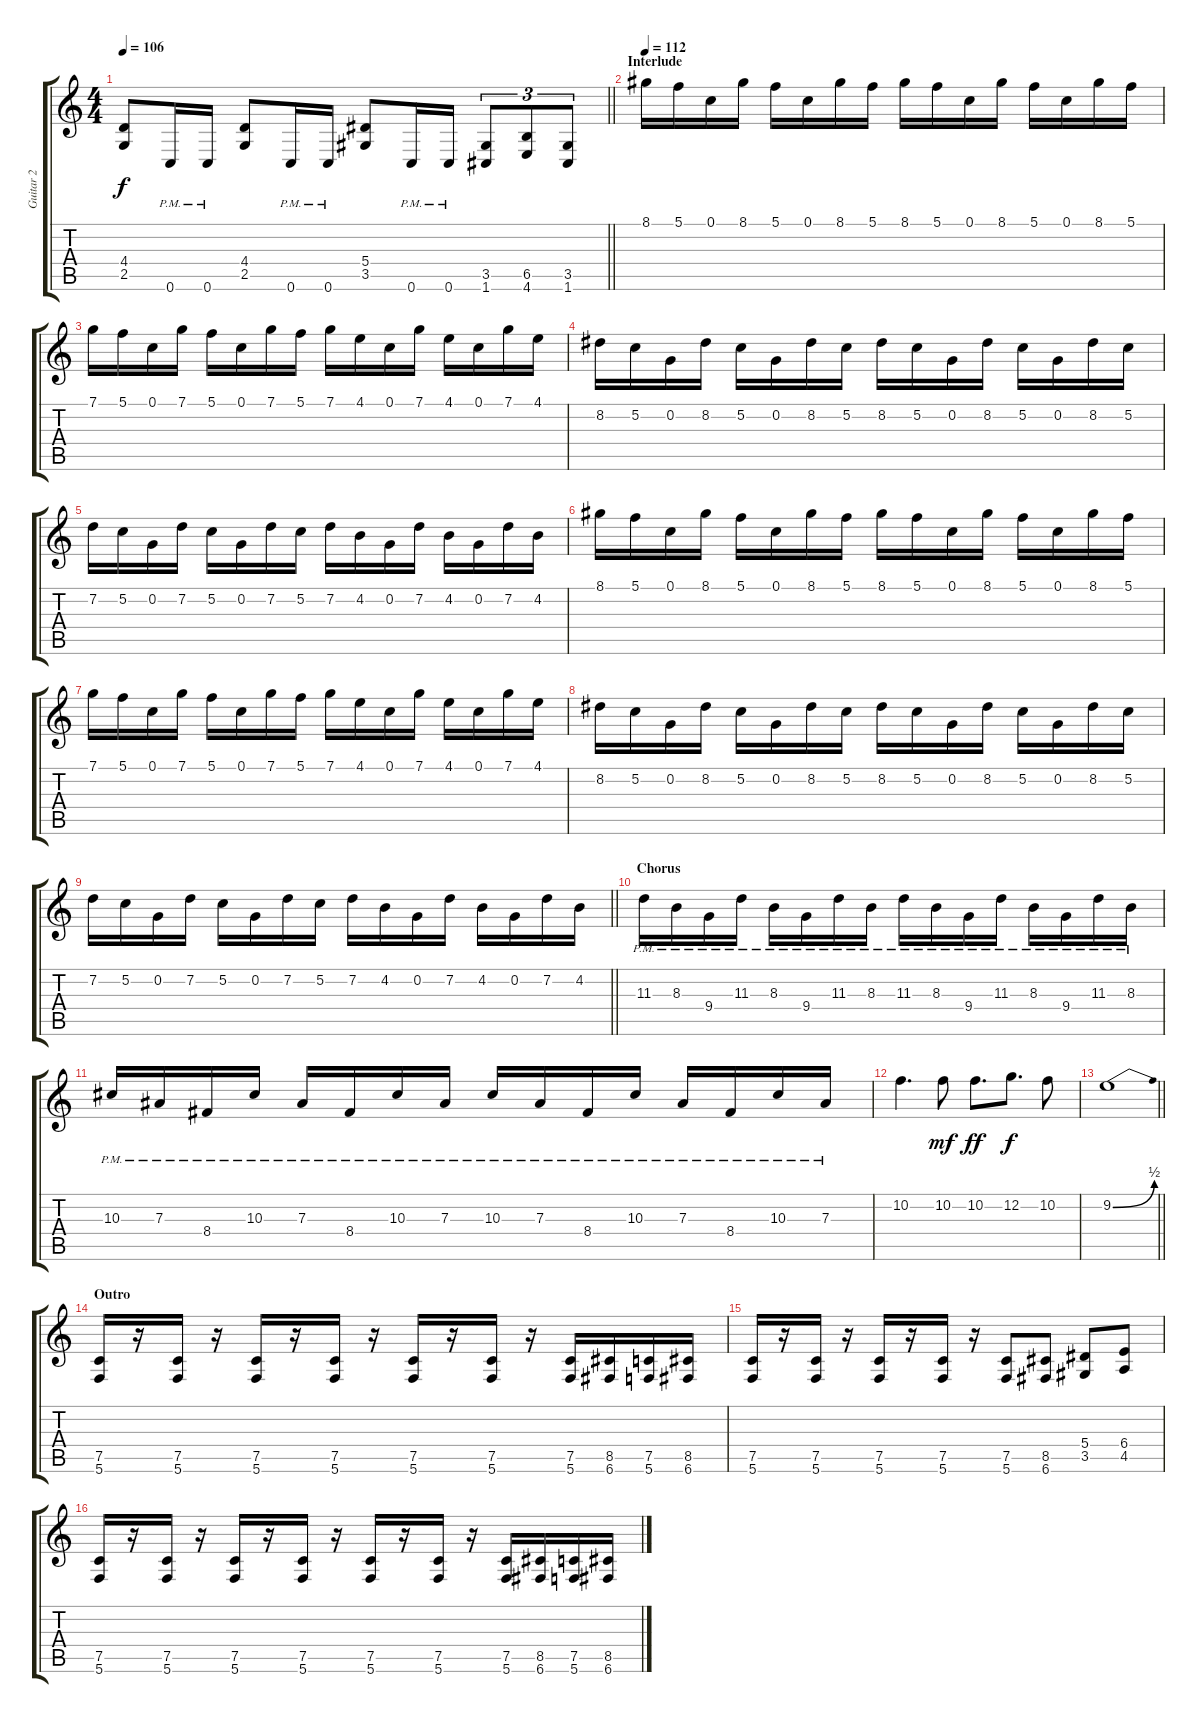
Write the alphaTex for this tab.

\track ("Guitar 2" "Guitar 2") {instrument distortionguitar}
\staff {score tabs}
\tuning (C4 G3 Eb3 Bb2 F2 C2) {hide}
\ts (4 4)
\tempo 106
\clef g2
\barLineRight lightlight
\ks c
(4.4{t} 2.5{t}).8{dy f} 0.6{pm}.16 0.6{pm}.16 (4.4 2.5).8 0.6{pm}.16 0.6{pm}.16 (5.4 3.5).8 0.6{pm}.16 0.6{pm}.16 (3.5 1.6).8{tu (3 2)} (6.5 4.6).8{tu (3 2)} (3.5 1.6).8{tu (3 2)} |
\section ("" "Interlude")
\tempo 112
8.1.16 5.1.16 0.1.16 8.1.16 5.1.16 0.1.16 8.1.16 5.1.16 8.1.16 5.1.16 0.1.16 8.1.16 5.1.16 0.1.16 8.1.16 5.1.16 |
7.1.16 5.1.16 0.1.16 7.1.16 5.1.16 0.1.16 7.1.16 5.1.16 7.1.16 4.1.16 0.1.16 7.1.16 4.1.16 0.1.16 7.1.16 4.1.16 |
8.2.16 5.2.16 0.2.16 8.2.16 5.2.16 0.2.16 8.2.16 5.2.16 8.2.16 5.2.16 0.2.16 8.2.16 5.2.16 0.2.16 8.2.16 5.2.16 |
7.2.16 5.2.16 0.2.16 7.2.16 5.2.16 0.2.16 7.2.16 5.2.16 7.2.16 4.2.16 0.2.16 7.2.16 4.2.16 0.2.16 7.2.16 4.2.16 |
8.1.16 5.1.16 0.1.16 8.1.16 5.1.16 0.1.16 8.1.16 5.1.16 8.1.16 5.1.16 0.1.16 8.1.16 5.1.16 0.1.16 8.1.16 5.1.16 |
7.1.16 5.1.16 0.1.16 7.1.16 5.1.16 0.1.16 7.1.16 5.1.16 7.1.16 4.1.16 0.1.16 7.1.16 4.1.16 0.1.16 7.1.16 4.1.16 |
8.2.16 5.2.16 0.2.16 8.2.16 5.2.16 0.2.16 8.2.16 5.2.16 8.2.16 5.2.16 0.2.16 8.2.16 5.2.16 0.2.16 8.2.16 5.2.16 |
\barLineRight lightlight
7.2.16 5.2.16 0.2.16 7.2.16 5.2.16 0.2.16 7.2.16 5.2.16 7.2.16 4.2.16 0.2.16 7.2.16 4.2.16 0.2.16 7.2.16 4.2.16 |
\section ("" "Chorus")
11.3{pm}.16 8.3{pm}.16 9.4{pm}.16 11.3{pm}.16 8.3{pm}.16 9.4{pm}.16 11.3{pm}.16 8.3{pm}.16 11.3{pm}.16 8.3{pm}.16 9.4{pm}.16 11.3{pm}.16 8.3{pm}.16 9.4{pm}.16 11.3{pm}.16 8.3{pm}.16 |
10.3{pm}.16 7.3{pm}.16 8.4{pm}.16 10.3{pm}.16 7.3{pm}.16 8.4{pm}.16 10.3{pm}.16 7.3{pm}.16 10.3{pm}.16 7.3{pm}.16 8.4{pm}.16 10.3{pm}.16 7.3{pm}.16 8.4{pm}.16 10.3{pm}.16 7.3{pm}.16 |
10.2.4{d} 10.2.8{dy mf} 10.2.8{d dy ff} 12.2.8{d dy f} 10.2.8 |
\barLineRight lightlight
9.2{be (bend 0 0 60 2)}.1 |
\section ("" "Outro")
(7.5 5.6).16 r.16 (7.5 5.6).16 r.16 (7.5 5.6).16 r.16 (7.5 5.6).16 r.16 (7.5 5.6).16 r.16 (7.5 5.6).16 r.16 (7.5 5.6).16 (8.5 6.6).16 (7.5 5.6).16 (8.5 6.6).16 |
(7.5 5.6).16 r.16 (7.5 5.6).16 r.16 (7.5 5.6).16 r.16 (7.5 5.6).16 r.16 (7.5 5.6).8 (8.5 6.6).8 (5.4 3.5).8 (6.4 4.5).8 |
(7.5 5.6).16 r.16 (7.5 5.6).16 r.16 (7.5 5.6).16 r.16 (7.5 5.6).16 r.16 (7.5 5.6).16 r.16 (7.5 5.6).16 r.16 (7.5 5.6).16 (8.5 6.6).16 (7.5 5.6).16 (8.5 6.6).16
